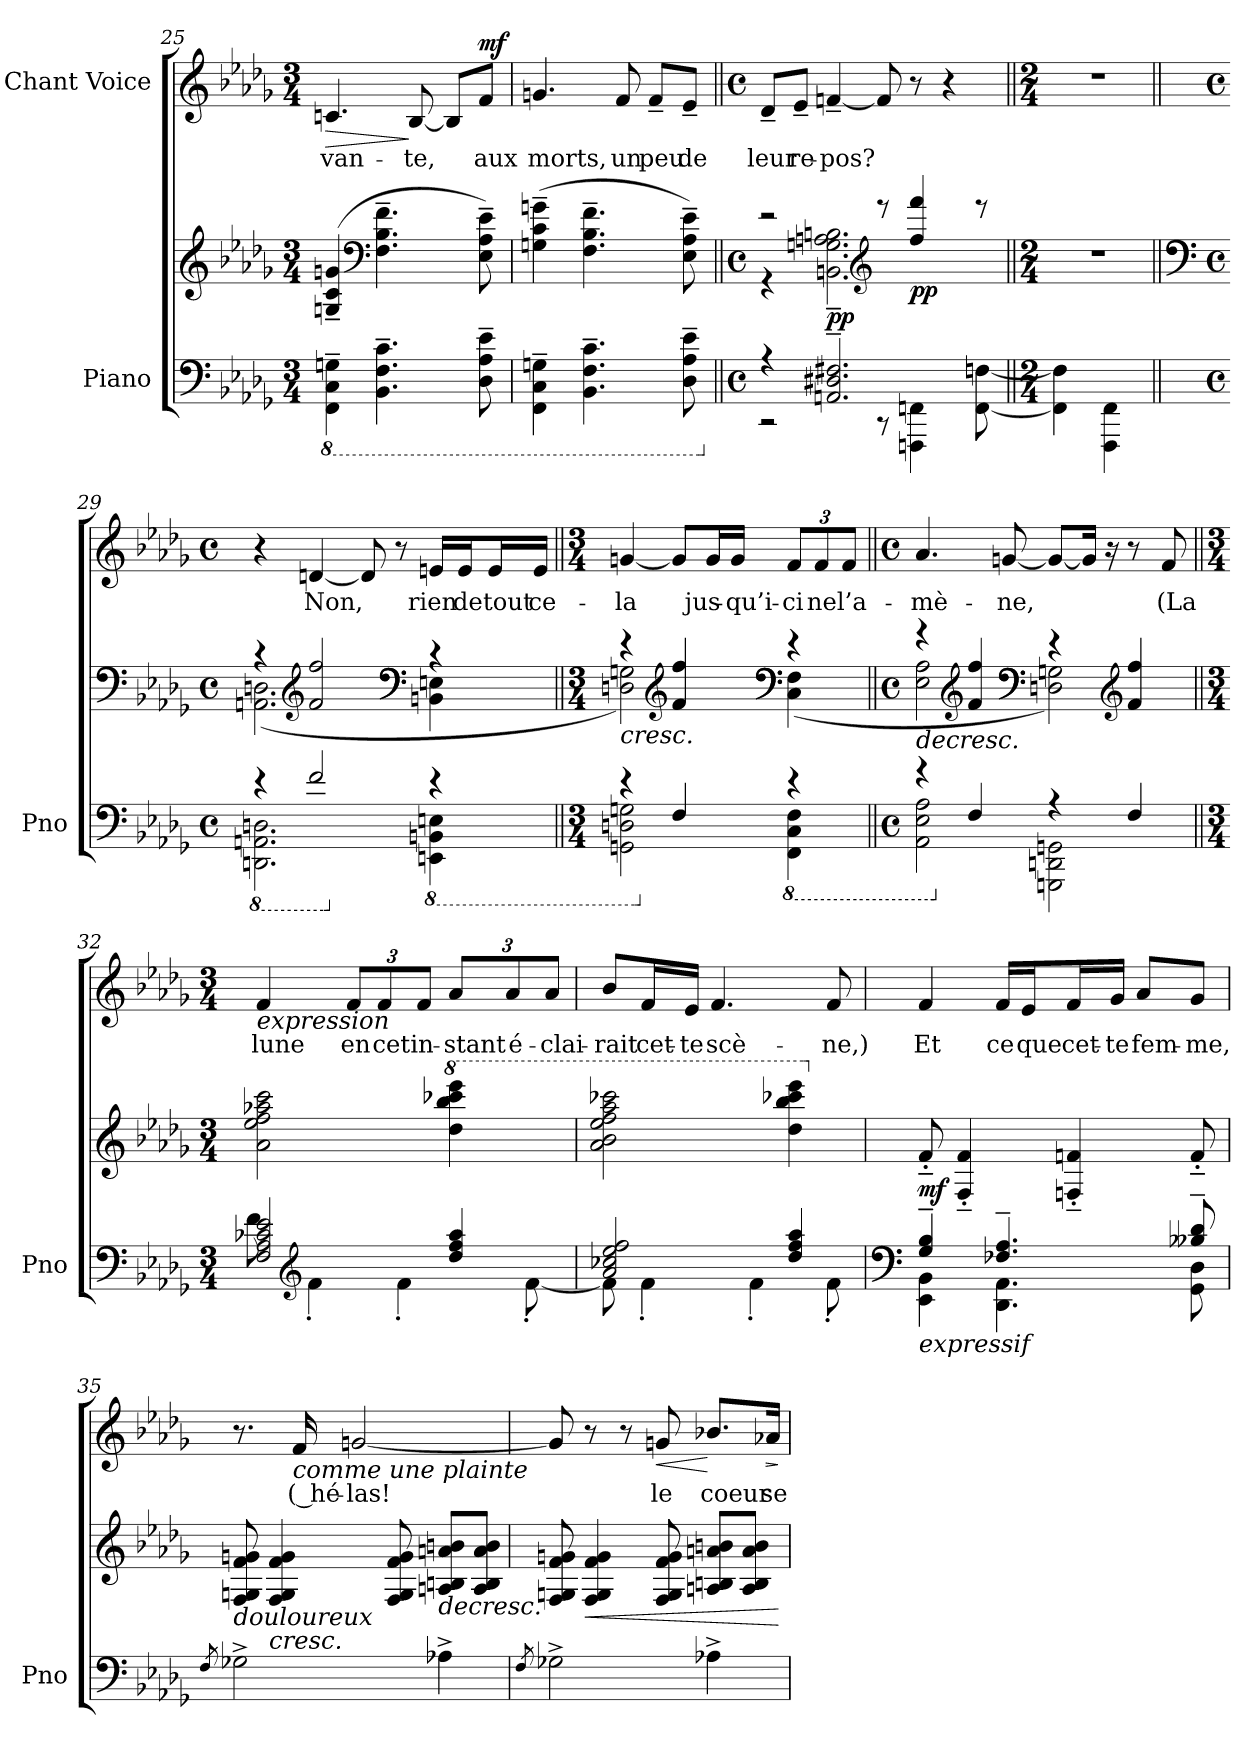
**kern	**kern	**dynam	**kern	**text	**dynam
*part2	*part2	*part2	*part1	*part1	*part1
*staff3	*staff2	*staff2/3	*staff1	*staff1	*staff1
*I"Piano	*	*	*I"Chant Voice	*	*
*I'Pno	*	*	*	*	*
*clefF4	*clefG2	*	*clefG2	*	*
*k[b-e-a-d-g-]	*k[b-e-a-d-g-]	*	*k[b-e-a-d-g-]	*	*
*M3/4	*M3/4	*	*M3/4	*	*
*8ba	*	*	*	*	*
=25	=25	=25	=25	=25	=25
!	!	!	!	!LO:LY:b	!LO:HP:b
4FFF\~ 4CC\~ 4GGn\~	(4Gn/~< 4c/~< 4gn/~<	.	4.cn/	-van-	>
*	*clefF4	*	*	*	*
4.BBB-\~ 4.FF\~ 4.C\~	4.F\~ 4.B-\~ 4.f\~	.	.	.	.
!	!	!	!	!LO:LY:b	!
.	.	.	[8B-/	-te,	]
.	.	.	8B-/L]	.	.
!	!	!	!	!LO:LY:b	!LO:DY:a
8DD-\~ 8AA-\~ 8E-\~	8E-\~ 8A-\~ 8e-\~)	.	8f/J	aux	mf
=26	=26	=26	=26	=26	=26
!	!	!	!	!LO:LY:b	!
4FFF\~ 4CC\~ 4GGn\~	(4Gn\~ 4c\~ 4gn\~	.	4.gn/	morts,	.
4.BBB-\~ 4.FF\~ 4.C\~	4.F\~ 4.B-\~ 4.f\~	.	.	.	.
!	!	!	!	!LO:LY:b	!
.	.	.	8f/	un	.
!	!	!	!	!LO:LY:b	!
.	.	.	8f~/L	peu	.
!	!	!	!	!LO:LY:b	!
8DD-\~ 8AA-\~ 8E-\~	8E-\~ 8A-\~ 8e-\~)	.	8e-~/J	de	.
=27||	=27||	=27||	=27||	=27||	=27||
*M4/4	*M4/4	*	*M4/4	*	*
*met(c)	*met(c)	*	*met(c)	*	*
*X8ba	*	*	*	*	*
*^	*^	*	*	*	*
!	!	!	!	!	!	!LO:LY:b	!
4r	2r	2r	4r	.	8d-~/L	leur	.
!	!	!	!	!	!	!LO:LY:b	!
.	.	.	.	.	8e-~/J	re-	.
!	!	!	!	!LO:DY:b	!	!LO:LY:b	!
2.AAn/~> 2.D#X/~> 2.F#X/~>	.	.	2.BBn\~ 2.Gn\~ 2.An\~ 2.Bn\~	pp	[4fn~/	-pos?	.
*	*	*clefG2	*	*	*	*	*
.	8r	8r	.	.	8f/]	.	.
!	!	!	!	!LO:DY:b	!	!	!
.	4FFFn\ 4FFn\	4ff/ 4fff/	.	pp	8r	.	.
.	.	.	.	.	4r	.	.
.	[8FF\ [8Fn\	8r	.	.	.	.	.
*	*	*v	*v	*	*	*	*
!!LO:PB:g=z
=28||	=28||	=28||	=28||	=28||	=28||	=28||
*M2/4	*	*M2/4	*	*M2/4	*	*
2ryy	4FF\] 4F\]	2r	.	2r	.	.
.	4FFF\ 4FF\	.	.	.	.	.
=29||	=29||	=29||	=29||	=29||	=29||	=29||
*	*	*clefF4	*	*	*	*
*M4/4	*	*M4/4	*	*M4/4	*	*
*met(c)	*	*met(c)	*	*met(c)	*	*
*8ba	*	*	*	*	*	*
*	*	*^	*	*	*	*
!	!	!	!	!LO:DY:b	!	!	!
!	!	!	!	!LO:DY:n=1:b	!	!	!
4r	2.DDDn\ 2.AAAn\ 2.DDn\	4r	(2.AAn\ 2.Dn\	pp other-dynamics	4r	.	.
*	*	*clefG2	*	*	*	*	*
!	!	!	!	!	!	!LO:LY:b	!LO:DY:a
!	!	!	!	!	!	!	!LO:DY:n=1:a
2F/	.	2f/ 2ff/	.	.	[4dn/	Non,	p other-dynamics
.	.	.	.	.	8d/]	.	.
.	.	.	.	.	8r	.	.
*	*	*clefF4	*	*	*	*	*
*X8ba	*	*	*	*	*	*	*
*8ba	*	*	*	*	*	*	*
!	!	!	!	!	!	!LO:LY:b	!
4r	4EEEn\ 4BBBn\ 4EEn\	4r	4BBn\ 4En\	.	16en/LL	rien	.
!	!	!	!	!	!	!LO:LY:b	!
.	.	.	.	.	16e/J	de	.
!	!	!	!	!	!	!LO:LY:b	!
.	.	.	.	.	16e/L	tout	.
!	!	!	!	!	!	!LO:LY:b	!
.	.	.	.	.	16e/JJ	ce-	.
=30||	=30||	=30||	=30||	=30||	=30||	=30||	=30||
*M3/4	*	*M3/4	*	*	*M3/4	*	*
!	!	!	!	!LO:HP:b	!	!LO:LY:b	!
4r	2GGGn\ 2DDn\ 2GGn\	4r	2Dn\ 2Gn\)	<	[4gn/	-la	.
*	*	*clefG2	*	*	*	*	*
*X8ba	*	*	*	*	*	*	*
4F/	.	4f/ 4ff/	.	.	8g/L]	.	.
!	!	!	!	!	!	!LO:LY:b	!
.	.	.	.	.	16g/L	jus-	.
!	!	!	!	!	!	!LO:LY:b	!
.	.	.	.	.	16g/JJ	-qu’i-	.
*	*	*clefF4	*	*	*	*	*
*8ba	*	*	*	*	*	*	*
!	!	!	!	!	!	!LO:LY:b	!
4r	4FFF\ 4CC\ 4FF\	4r	(4C\ 4F\	.	12f/L	-ci	.
!	!	!	!	!	!	!LO:LY:b	!
.	.	.	.	.	12f/	ne	.
!	!	!	!	!	!	!LO:LY:b	!
.	.	.	.	.	12f/J	l’a-	.
=31||	=31||	=31||	=31||	=31||	=31||	=31||	=31||
*M4/4	*	*M4/4	*	*	*M4/4	*	*
*met(c)	*	*met(c)	*	*	*met(c)	*	*
!	!	!	!	!LO:HP:b	!	!LO:LY:b	!
4r	2AAA-\ 2EE-\ 2AA-\	4r	2E-\ 2A-\	>	4.a-/	-mè-	.
*	*	*clefG2	*	*	*	*	*
*X8ba	*	*	*	*	*	*	*
4F/	.	4f/ 4ff/	.	.	.	.	.
!	!	!	!	!	!	!LO:LY:b	!
.	.	.	.	.	[8gn/	-ne,	.
*	*	*clefF4	*	*	*	*	*
4r	2GGGn\ 2DDn\ 2GGn\	4r	2Dn\ 2Gn\)	.	8g/L_	.	.
.	.	.	.	.	16g/Jk]	.	.
.	.	.	.	.	16r	.	.
*	*	*clefG2	*	*	*	*	*
4F/	.	4f/ 4ff/	.	.	8r	.	.
!	!	!	!	!	!	!LO:LY:b	!LO:DY:a
!	!	!	!	!	!	!	!LO:DY:n=1:a
.	.	.	.	.	8f/	(La	p other-dynamics
*v	*v	*	*	*	*	*	*
*	*v	*v	*	*	*	*
.	.	[	.	.	.
!!LO:LB:g=z
=32||	=32||	=32||	=32||	=32||	=32||
*M3/4	*M3/4	*	*M3/4	*	*
*^	*	*	*	*	*
!	!	!	!	!LO:TX:b:i:t=expression	!	!
!	!	!	!LO:DY:b	!	!LO:LY:b	!
!	!	!	!LO:DY:n=1:b	!	!	!
2F/ 2A-/ 2c-X/ 2e-/	8f\	2a-\ 2ee-\ 2ff\ 2aa-X\ 2ccc\	pp other-dynamics	4f/	lune	.
*clefG2	*	*	*	*	*	*
.	4f'\	.	.	.	.	.
!	!	!	!	!	!LO:LY:b	!
.	.	.	.	12f/L	en	.
!	!	!	!	!	!LO:LY:b	!
.	.	.	.	12f/	cet	.
.	4f'\	.	.	.	.	.
!	!	!	!	!	!LO:LY:b	!
.	.	.	.	12f/J	in-	.
*	*	*8va	*	*	*	*
!	!	!	!	!	!LO:LY:b	!
4dd-/ 4ff/ 4aa-/	.	4ddd-\ 4bbb-\ 4cccc-X\ 4eeee-\	.	12a-/L	-stant	.
!	!	!	!	!	!LO:LY:b	!
.	.	.	.	12a-/	é-	.
.	[8f'\	.	.	.	.	.
!	!	!	!	!	!LO:LY:b	!
.	.	.	.	12a-/J	-clai-	.
=33	=33	=33	=33	=33	=33	=33
!	!	!	!	!	!LO:LY:b	!
2a-/ 2cc-X/ 2ee-/ 2ff/	8f\]	2aa-\ 2bb-\ 2eee-\ 2fff\ 2aaa-\ 2cccc-X\	.	8b-/L	-rait	.
!	!	!	!	!	!LO:LY:b	!
.	4f'\	.	.	16f/L	cet-	.
!	!	!	!	!	!LO:LY:b	!
.	.	.	.	16e-/JJ	-te	.
!	!	!	!	!	!LO:LY:b	!
.	.	.	.	4.f/	scè-	.
.	4f'\	.	.	.	.	.
4dd-/ 4ff/ 4aa-/	.	4ddd-\ 4bbb-\ 4cccc-X\ 4eeee-\	.	.	.	.
!	!	!	!	!	!LO:LY:b	!
.	8f'\	.	.	8f/	-ne,)	.
=34	=34	=34	=34	=34	=34	=34
*clefF4	*	*	*	*	*	*
*	*	*X8va	*	*	*	*
!LO:TX:b:i:t=expressif	!	!	!	!	!	!
!	!	!	!LO:DY:b	!	!LO:LY:b	!LO:DY:a
!	!	!	!	!	!	!LO:DY:n=1:a
4G-/~ 4B-/~	4EE-\ 4BB-\	8f'>~>/	mf	4f/	Et	mf other-dynamics
.	.	4F/'>~> 4f/'>~>	.	.	.	.
!	!	!	!	!	!LO:LY:b	!
4.F-X/~ 4.A-/~	4.DD-\ 4.AA-\	.	.	16f/LL	ce	.
!	!	!	!	!	!LO:LY:b	!
.	.	.	.	16e-/J	que	.
!	!	!	!	!	!LO:LY:b	!
.	.	4Fn/'>~> 4fn/'>~>	.	16f/L	cet-	.
!	!	!	!	!	!LO:LY:b	!
.	.	.	.	16g-/JJ	-te	.
!	!	!	!	!	!LO:LY:b	!
.	.	.	.	8a-/L	fem-	.
!	!	!	!	!	!LO:LY:b	!
8B--X/~ 8d-/~	8GG-\ 8D-\	8f'>~>/	.	8g-/J	-me,	.
*v	*v	*	*	*	*	*
!!LO:LB:g=z
=35	=35	=35	=35	=35	=35
8qF/	.	.	.	.	.
!	!LO:TX:b:i:t=douloureux	!	!	!	!
2G-X^\	8F/ 8Gn/ 8f/ 8gn/	.	8.r	.	.
!	!	!LO:HP:b	!	!	!
.	4F/ 4G/ 4f/ 4g/	<	.	.	.
!	!	!	!LO:TX:b:i:t=comme une plainte	!	!
!	!	!	!	!LO:LY:b	!
.	.	.	16f/	( hé-	.
!	!	!	!	!LO:LY:b	!
.	.	.	[2gn/	-las!	.
.	8F/ 8G/ 8f/ 8g/	.	.	.	.
!	!	!LO:HP:n=1:b	!	!	!
4A-X^\	8An/ 8Bn/ 8an/ 8bn/L	] >	.	.	.
.	8A/ 8B/ 8a/ 8b/J	.	.	.	.
.	.	[	.	.	.
=36	=36	=36	=36	=36	=36
8qF/	.	.	.	.	.
2G-X^\	8F/ 8Gn/ 8f/ 8gn/	.	8g/]	.	.
!	!	!LO:HP:b	!	!	!
.	4F/ 4G/ 4f/ 4g/	<	8r	.	.
.	.	.	8r	.	.
!	!	!	!	!LO:LY:b	!LO:HP:b
.	8F/ 8G/ 8f/ 8g/	.	8gn/	le	<
!	!	!	!	!LO:LY:b	!
4A-X^\	8An/ 8Bn/ 8an/ 8bn/L	]	8.b-X/L	coeur	[
.	8A/ 8B/ 8a/ 8b/J	.	.	.	.
!	!	!	!	!LO:LY:b	!LO:HP:b
.	.	.	16a-X/Jk	se	>
.	.	[	.	.	]
=	=	=	=	=	=
*-	*-	*-	*-	*-	*-
